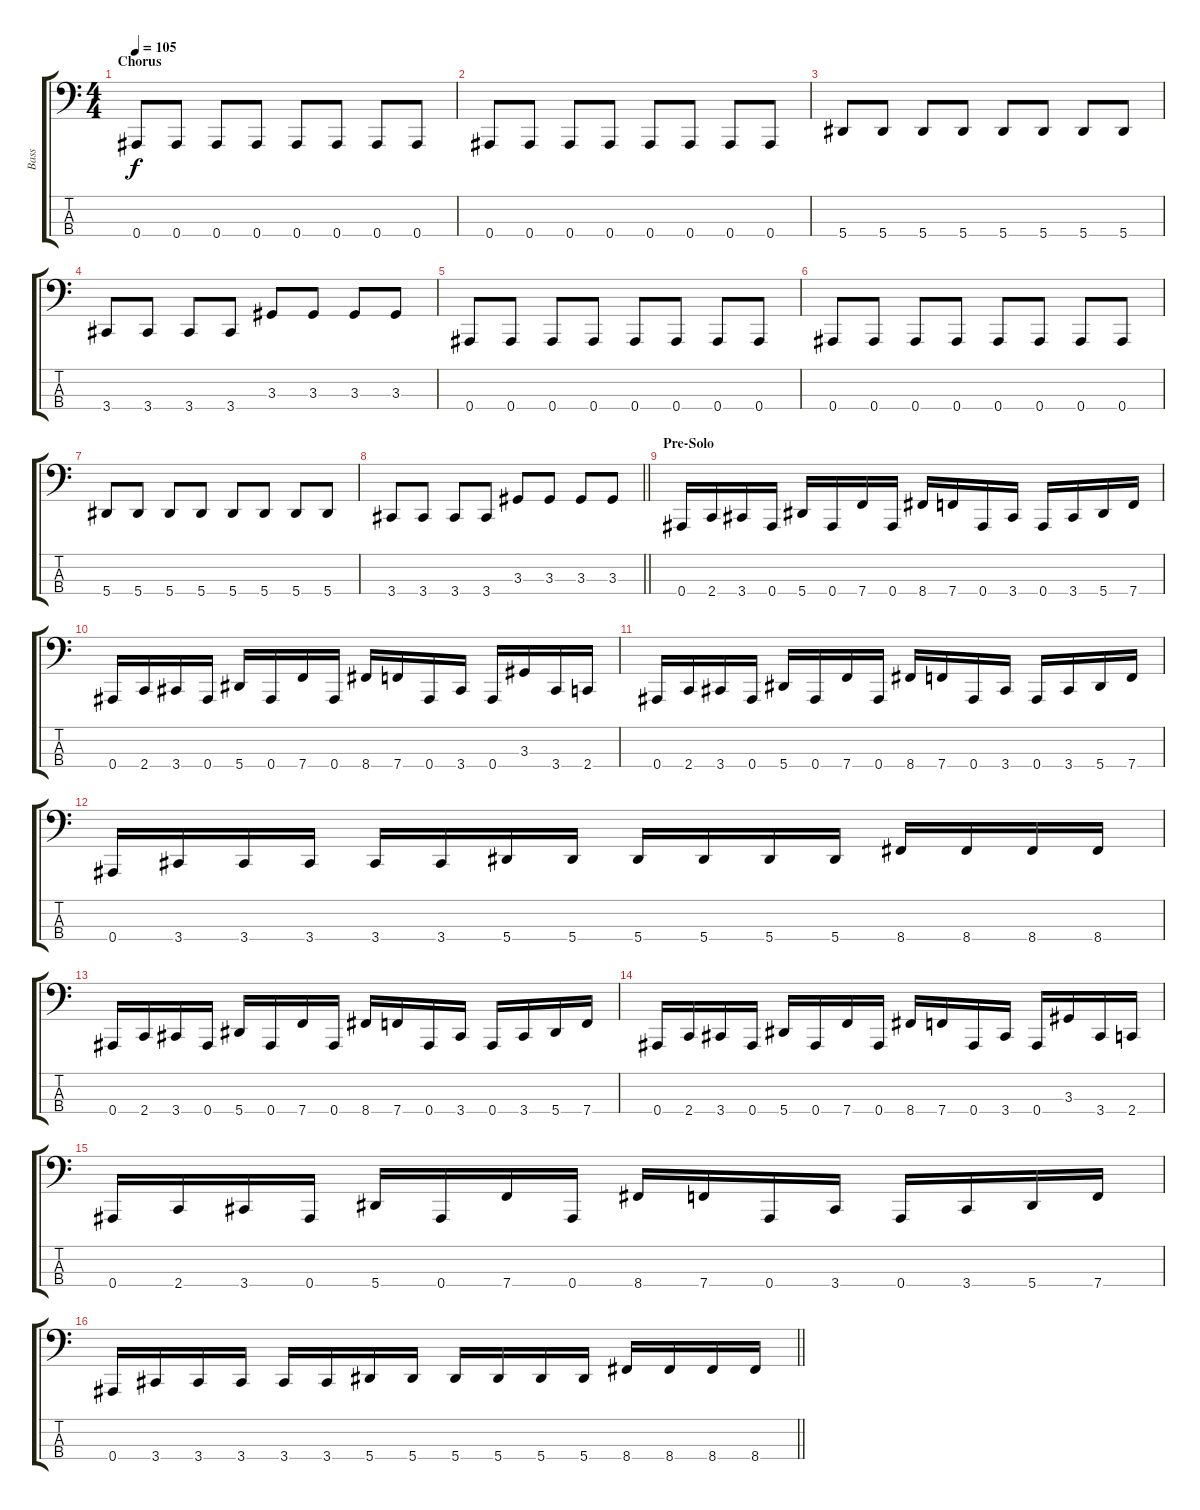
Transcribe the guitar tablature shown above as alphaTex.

\track ("Bass" "Bass") {instrument electricbasspick}
\staff {score tabs}
\tuning (Eb2 Bb1 F1 Bb0) {hide}
\ts (4 4)
\section ("" "Chorus")
\tempo 105
\clef f4
\ks c
0.4.8{dy f} 0.4.8 0.4.8 0.4.8 0.4.8 0.4.8 0.4.8 0.4.8 |
0.4.8 0.4.8 0.4.8 0.4.8 0.4.8 0.4.8 0.4.8 0.4.8 |
5.4.8 5.4.8 5.4.8 5.4.8 5.4.8 5.4.8 5.4.8 5.4.8 |
3.4.8 3.4.8 3.4.8 3.4.8 3.3.8 3.3.8 3.3.8 3.3.8 |
0.4.8 0.4.8 0.4.8 0.4.8 0.4.8 0.4.8 0.4.8 0.4.8 |
0.4.8 0.4.8 0.4.8 0.4.8 0.4.8 0.4.8 0.4.8 0.4.8 |
5.4.8 5.4.8 5.4.8 5.4.8 5.4.8 5.4.8 5.4.8 5.4.8 |
\barLineRight lightlight
3.4.8 3.4.8 3.4.8 3.4.8 3.3.8 3.3.8 3.3.8 3.3.8 |
\section ("" "Pre-Solo")
0.4.16 2.4.16 3.4.16 0.4.16 5.4.16 0.4.16 7.4.16 0.4.16 8.4.16 7.4.16 0.4.16 3.4.16 0.4.16 3.4.16 5.4.16 7.4.16 |
0.4.16 2.4.16 3.4.16 0.4.16 5.4.16 0.4.16 7.4.16 0.4.16 8.4.16 7.4.16 0.4.16 3.4.16 0.4.16 3.3.16 3.4.16 2.4.16 |
0.4.16 2.4.16 3.4.16 0.4.16 5.4.16 0.4.16 7.4.16 0.4.16 8.4.16 7.4.16 0.4.16 3.4.16 0.4.16 3.4.16 5.4.16 7.4.16 |
0.4.16 3.4.16 3.4.16 3.4.16 3.4.16 3.4.16 5.4.16 5.4.16 5.4.16 5.4.16 5.4.16 5.4.16 8.4.16 8.4.16 8.4.16 8.4.16 |
0.4.16 2.4.16 3.4.16 0.4.16 5.4.16 0.4.16 7.4.16 0.4.16 8.4.16 7.4.16 0.4.16 3.4.16 0.4.16 3.4.16 5.4.16 7.4.16 |
0.4.16 2.4.16 3.4.16 0.4.16 5.4.16 0.4.16 7.4.16 0.4.16 8.4.16 7.4.16 0.4.16 3.4.16 0.4.16 3.3.16 3.4.16 2.4.16 |
0.4.16 2.4.16 3.4.16 0.4.16 5.4.16 0.4.16 7.4.16 0.4.16 8.4.16 7.4.16 0.4.16 3.4.16 0.4.16 3.4.16 5.4.16 7.4.16 |
\barLineRight lightlight
0.4.16 3.4.16 3.4.16 3.4.16 3.4.16 3.4.16 5.4.16 5.4.16 5.4.16 5.4.16 5.4.16 5.4.16 8.4.16 8.4.16 8.4.16 8.4.16
